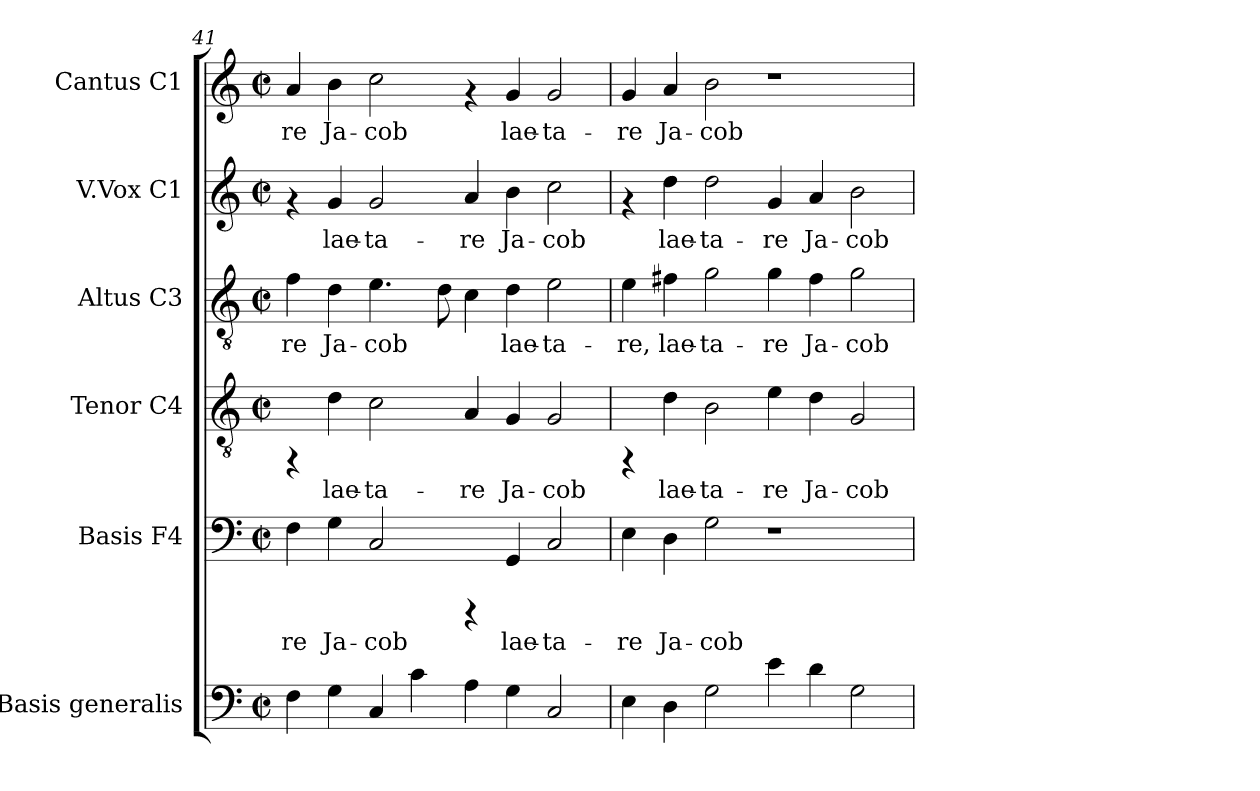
**kern	**kern	**text	**kern	**text	**kern	**text	**kern	**text	**kern	**text
*part6	*part5	*part5	*part4	*part4	*part3	*part3	*part2	*part2	*part1	*part1
*staff6	*staff5	*staff5	*staff4	*staff4	*staff3	*staff3	*staff2	*staff2	*staff1	*staff1
*I"Basis  generalis	*I"Basis  F4	*	*I"Tenor  C4	*	*I"Altus  C3	*	*I"V.Vox  C1	*	*I"Cantus  C1	*
*	*I'B	*	*I'T	*	*I'A	*	*	*	*I'C	*
!!LO:PB:g=z
*clefF4	*clefF4	*	*clefGv2	*	*clefGv2	*	*clefG2	*	*clefG2	*
*k[]	*k[]	*	*k[]	*	*k[]	*	*k[]	*	*k[]	*
*C:	*C:	*	*C:	*	*C:	*	*C:	*	*C:	*
*M2/2	*M2/2	*	*M2/2	*	*M2/2	*	*M2/2	*	*M2/2	*
*met(c|)	*met(c|)	*	*met(c|)	*	*met(c|)	*	*met(c|)	*	*met(c|)	*
=41	=41	=41	=41	=41	=41	=41	=41	=41	=41	=41
!	!	!LO:LY:b:cj	!	!	!	!LO:LY:b:cj	!	!	!	!LO:LY:b:cj
4F\	4F\	-re	4rFF	.	4f\	-re	4rf	.	4a/	-re
!	!	!LO:LY:b:cj	!	!LO:LY:b:cj	!	!LO:LY:b:cj	!	!LO:LY:b:cj	!	!LO:LY:b:cj
4G\	4G\	Ja-	4d\	lae-	4d\	Ja-	4g/	lae-	4b\	Ja-
!	!	!LO:LY:b:cj	!	!LO:LY:b:cj	!	!LO:LY:b:cj	!	!LO:LY:b:cj	!	!LO:LY:b:cj
4C/	2C/	-cob	2c\	-ta-	4.e\	-cob	2g/	-ta-	2cc\	-cob
4c\	.	.	.	.	.	.	.	.	.	.
!	!	!	!	!	!	!LO:LY:b:cj	!	!	!	!
.	.	.	.	.	8d\	.	.	.	.	.
!	!	!	!	!LO:LY:b:cj	!	!LO:LY:b:cj	!	!LO:LY:b:cj	!	!
4A\	4rCCC	.	4A/	-re	4c\	.	4a/	-re	4rf	.
!	!	!LO:LY:b:cj	!	!LO:LY:b:cj	!	!LO:LY:b:cj	!	!LO:LY:b:cj	!	!LO:LY:b:cj
4G\	4GG/	lae-	4G/	Ja-	4d\	lae-	4b\	Ja-	4g/	lae-
!	!	!LO:LY:b:cj	!	!LO:LY:b:cj	!	!LO:LY:b:cj	!	!LO:LY:b:cj	!	!LO:LY:b:cj
2C/	2C/	-ta-	2G/	-cob	2e\	-ta-	2cc\	-cob	2g/	-ta-
=42	=42	=42	=42	=42	=42	=42	=42	=42	=42	=42
!	!	!LO:LY:b:cj	!	!	!	!LO:LY:b:cj	!	!	!	!LO:LY:b:cj
4E\	4E\	-re	4rFF	.	4e\	-re,	4rf	.	4g/	-re
!	!	!LO:LY:b:cj	!	!LO:LY:b:cj	!	!LO:LY:b:cj	!	!LO:LY:b:cj	!	!LO:LY:b:cj
4D\	4D\	Ja-	4d\	lae-	4f#X\	lae-	4dd\	lae-	4a/	Ja-
!	!	!LO:LY:b:cj	!	!LO:LY:b:cj	!	!LO:LY:b:cj	!	!LO:LY:b:cj	!	!LO:LY:b:cj
2G\	2G\	-cob	2B\	-ta-	2g\	-ta-	2dd\	-ta-	2b\	-cob
!	!	!	!	!LO:LY:b:cj	!	!LO:LY:b:cj	!	!LO:LY:b:cj	!	!
4e\	1r	.	4e\	-re	4g\	-re	4g/	-re	1r	.
!	!	!	!	!LO:LY:b:cj	!	!LO:LY:b:cj	!	!LO:LY:b:cj	!	!
4d\	.	.	4d\	Ja-	4f#\	Ja-	4a/	Ja-	.	.
!	!	!	!	!LO:LY:b:cj	!	!LO:LY:b:cj	!	!LO:LY:b:cj	!	!
2G\	.	.	2G/	-cob	2g\	-cob	2b\	-cob	.	.
=	=	=	=	=	=	=	=	=	=	=
*-	*-	*-	*-	*-	*-	*-	*-	*-	*-	*-
